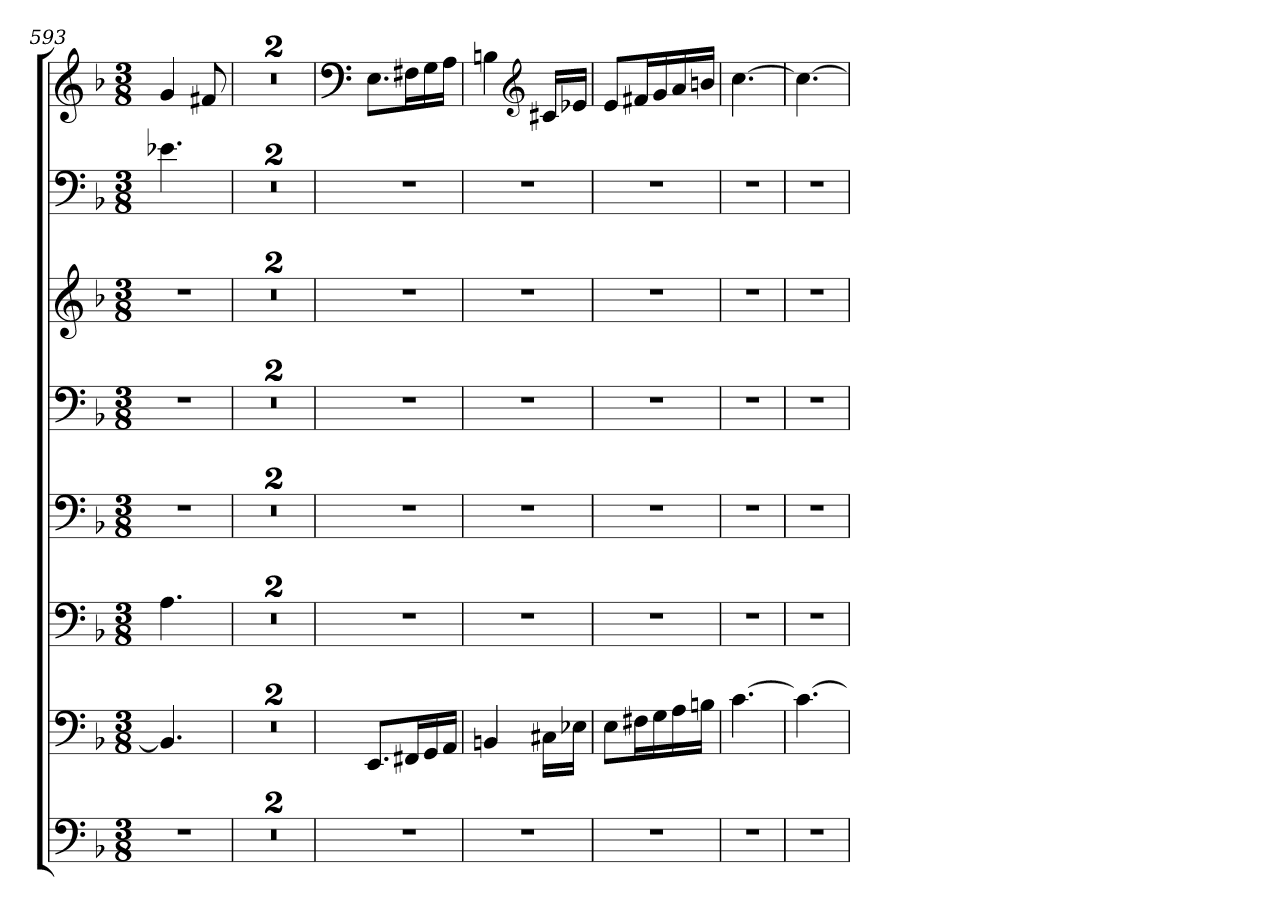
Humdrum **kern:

**kern	**kern	**kern	**kern	**kern	**kern	**kern	**kern
*part5	*part5	*part4	*part4	*part3	*part3	*part2	*part1
*staff8	*staff7	*staff6	*staff5	*staff4	*staff3	*staff2	*staff1
!!LO:PB:g=z
*clefF4	*clefF4	*clefF4	*clefF4	*clefF4	*clefG2	*clefF4	*clefG2
*k[b-]	*k[b-]	*k[b-]	*k[b-]	*k[b-]	*k[b-]	*k[b-]	*k[b-]
*M3/8	*M3/8	*M3/8	*M3/8	*M3/8	*M3/8	*M3/8	*M3/8
=593	=593	=593	=593	=593	=593	=593	=593
4.r	4.BB/]	4.A\	4.r	4.r	4.r	4.e-X\	4g/
*	*	*	*	*	*	*	*MM147
.	.	.	.	.	.	.	8f#X/
=594	=594	=594	=594	=594	=594	=594	=594
4.r	4.r	4.r	4.r	4.r	4.r	4.r	4.r
=595	=595	=595	=595	=595	=595	=595	=595
4.r	4.r	4.r	4.r	4.r	4.r	4.r	4.r
=596	=596	=596	=596	=596	=596	=596	=596
*	*	*	*	*	*	*	*clefF4
*	*	*	*	*	*	*	*MM154
4.r	8.EE/L	4.r	4.r	4.r	4.r	4.r	8.E\L
.	16FF#X/L	.	.	.	.	.	16F#X\L
.	16GG/	.	.	.	.	.	16G\
.	16AA/JJ	.	.	.	.	.	16A\JJ
=597	=597	=597	=597	=597	=597	=597	=597
4.r	4BBn/	4.r	4.r	4.r	4.r	4.r	4Bn\
*	*	*	*	*	*	*	*clefG2
.	16C#X\LL	.	.	.	.	.	16c#X/LL
.	16E-X\JJ	.	.	.	.	.	16e-X/JJ
=598	=598	=598	=598	=598	=598	=598	=598
4.r	8E\L	4.r	4.r	4.r	4.r	4.r	8e/L
.	16F#X\L	.	.	.	.	.	16f#X/L
.	16G\	.	.	.	.	.	16g/
.	16A\	.	.	.	.	.	16a/
.	16Bn\JJ	.	.	.	.	.	16bn/JJ
=599	=599	=599	=599	=599	=599	=599	=599
4.r	[4.c\	4.r	4.r	4.r	4.r	4.r	[4.cc\
=600	=600	=600	=600	=600	=600	=600	=600
4.r	4.c\_	4.r	4.r	4.r	4.r	4.r	4.cc\_
=	=	=	=	=	=	=	=
*-	*-	*-	*-	*-	*-	*-	*-
